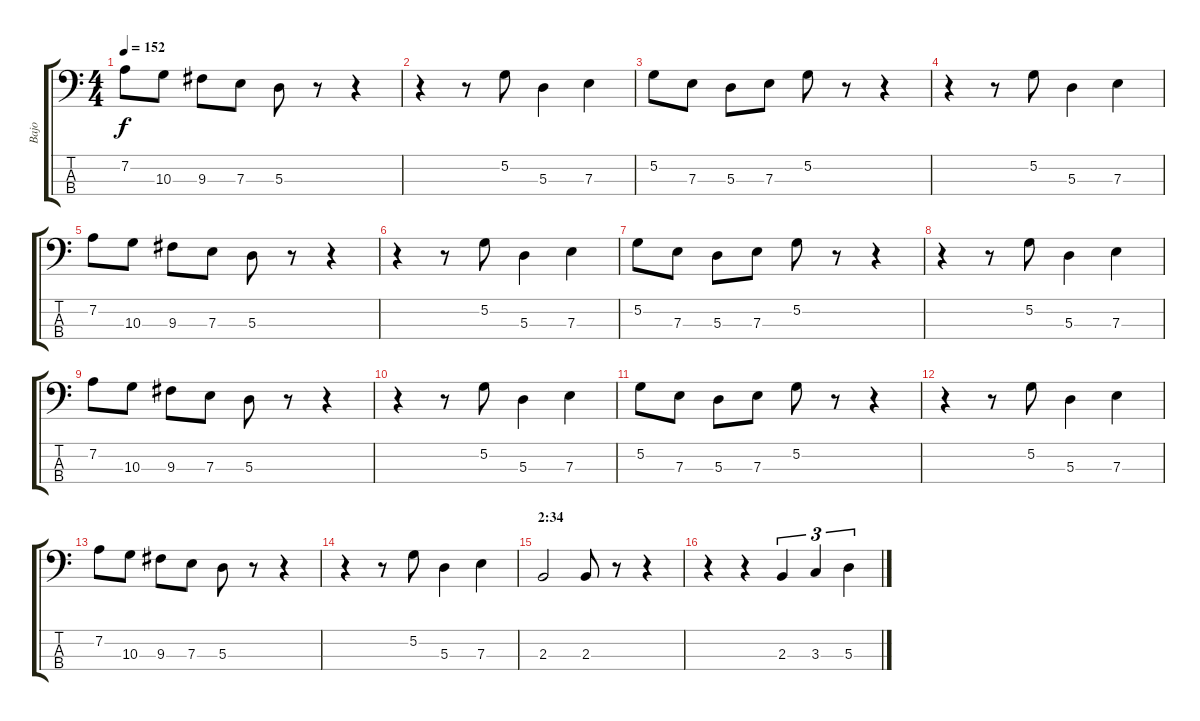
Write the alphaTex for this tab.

\track ("Bajo" "Bajo") {instrument electricbasspick}
\staff {score tabs}
\tuning (G2 D2 A1 E1) {hide}
\ts (4 4)
\tempo 152
\clef f4
\ks c
7.2.8{dy f} 10.3.8 9.3.8 7.3.8 5.3.8 r.8 r.4 |
r.4 r.8 5.2.8 5.3.4 7.3.4 |
5.2.8 7.3.8 5.3.8 7.3.8 5.2.8 r.8 r.4 |
r.4 r.8 5.2.8 5.3.4 7.3.4 |
7.2.8 10.3.8 9.3.8 7.3.8 5.3.8 r.8 r.4 |
r.4 r.8 5.2.8 5.3.4 7.3.4 |
5.2.8 7.3.8 5.3.8 7.3.8 5.2.8 r.8 r.4 |
r.4 r.8 5.2.8 5.3.4 7.3.4 |
7.2.8 10.3.8 9.3.8 7.3.8 5.3.8 r.8 r.4 |
r.4 r.8 5.2.8 5.3.4 7.3.4 |
5.2.8 7.3.8 5.3.8 7.3.8 5.2.8 r.8 r.4 |
r.4 r.8 5.2.8 5.3.4 7.3.4 |
7.2.8 10.3.8 9.3.8 7.3.8 5.3.8 r.8 r.4 |
r.4 r.8 5.2.8 5.3.4 7.3.4 |
\section ("" "2:34")
2.3.2 2.3.8 r.8 r.4 |
r.4 r.4 2.3.4{tu (3 2)} 3.3.4{tu (3 2)} 5.3.4{tu (3 2)}
